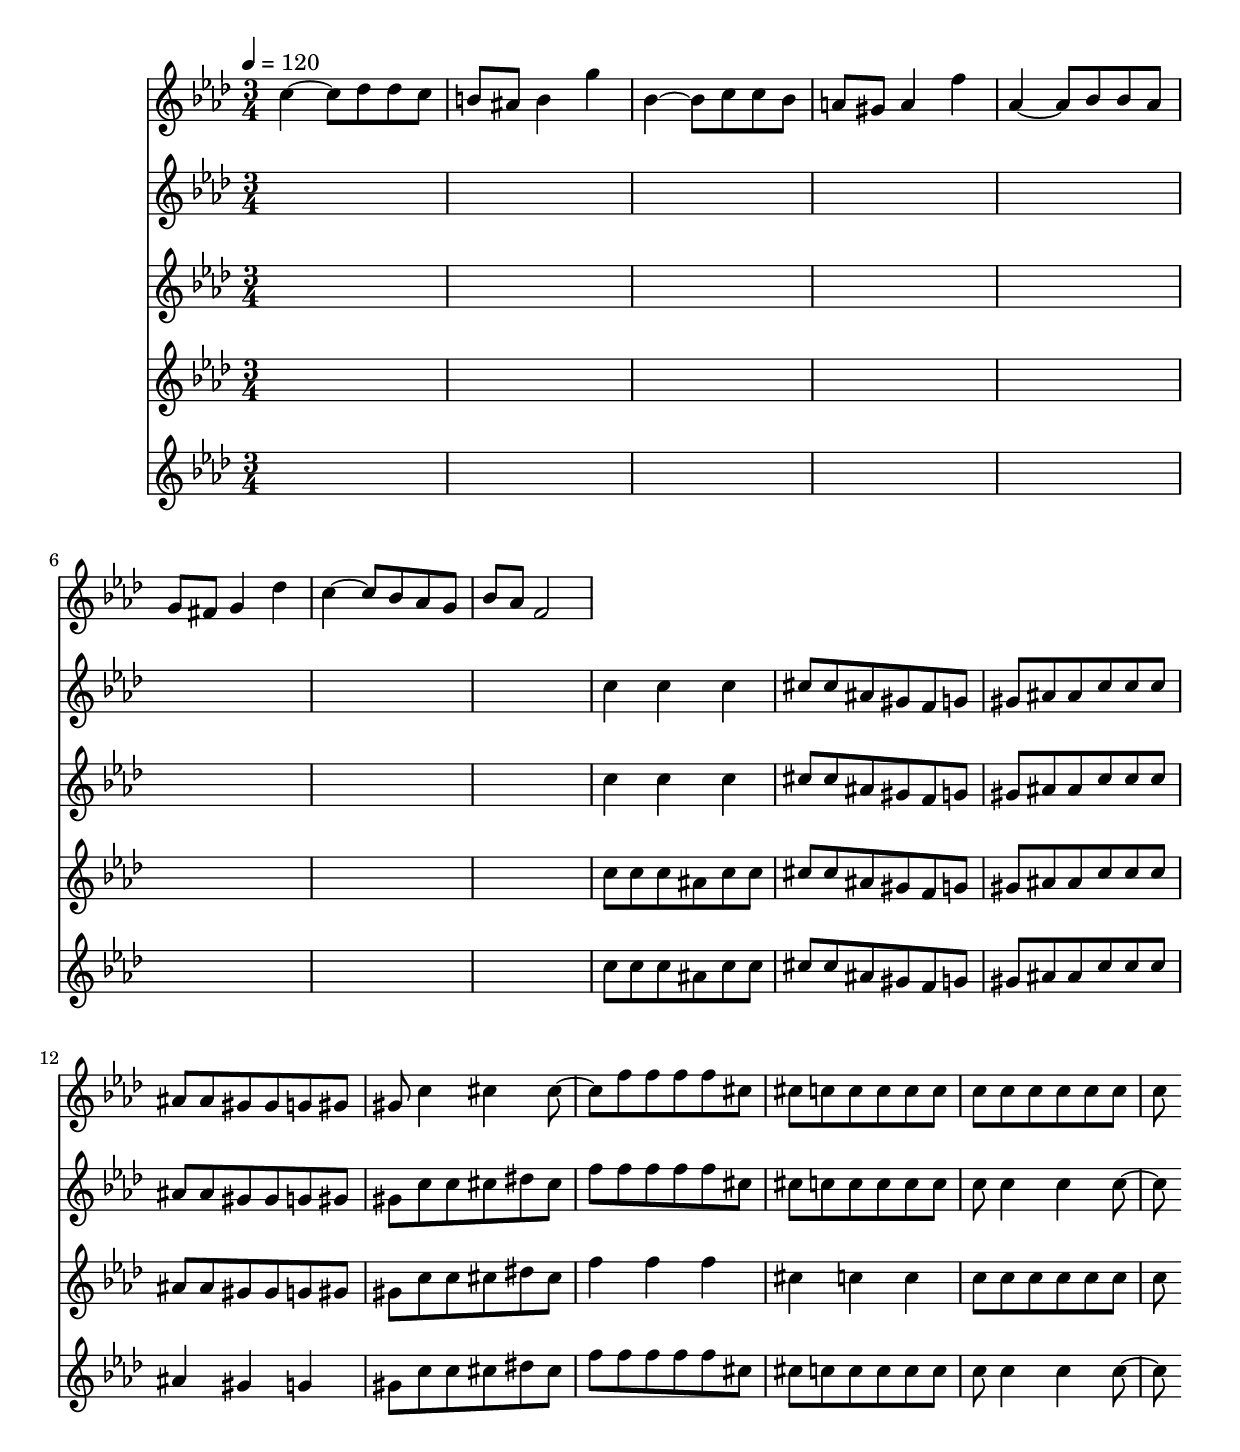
% Made by the SchillingerApplication of Vassar College 
\version "2.7.38"
\include "english.ly"



\clef treble

trackAchannelA = \relative c'' {

\tempo 4 = 120
\time 3/4
\key f \minor

c4 ~ c8 df df c |
b8 as b4 g' |
bf,4 ~ bf8 c c bf |
a8 gs a4 f' |
af,4 ~ af8 bf bf af |
g8 fs g4 df' |
c4 ~ c8 bf8 af g |
bf8 af f2

}


trackA = << 
   \context Voice = channelA \trackAchannelA 
>> 


trackBchannelA = {

\tempo 4 = 120
\time 3/4
\key f \minor

s1*8*3/4
c''4 c''4 c''4 |
cs''8 cs''8 as'8 gs'8 f'8 g'8 |
gs'8 as'8 as'8 c''8 c''8 c''8 |
as'8 as'8 gs'8 gs'8 g'8 gs'8 |
gs'8 c''4 cs''4 cs''8 ~ |
cs''8 f''8 f''8 f''8 f''8 cs''8 |
cs''8 c''8 c''8 c''8 c''8 c''8 |
c''8 c''8 c''8 c''8 c''8 c''8 |
c''8 
}



trackB = << 
  \context Voice = channelA\trackBchannelA 
>>


trackCchannelA = {

\tempo 4 = 120
\time 3/4
\key f \minor

s1*8*3/4
c''4 c''4 c''4 |
cs''8 cs''8 as'8 gs'8 f'8 g'8 |
gs'8 as'8 as'8 c''8 c''8 c''8 |
as'8 as'8 gs'8 gs'8 g'8 gs'8 |
gs'8 c''8 c''8 cs''8 ds''8 cs''8 |
f''8 f''8 f''8 f''8 f''8 cs''8 |
cs''8 c''8 c''8 c''8 c''8 c''8 |
c''8 c''4 c''4 c''8 ~ |
c''8 
}



trackC = << 
  \context Voice = channelA\trackCchannelA 
>>


trackDchannelA = {

\tempo 4 = 120
\time 3/4
\key f \minor

s1*8*3/4
c''8 c''8 c''8 as'8 c''8 c''8 |
cs''8 cs''8 as'8 gs'8 f'8 g'8 |
gs'8 as'8 as'8 c''8 c''8 c''8 |
as'8 as'8 gs'8 gs'8 g'8 gs'8 |
gs'8 c''8 c''8 cs''8 ds''8 cs''8 |
f''4 f''4 f''4 |
cs''4 c''4 c''4 |
c''8 c''8 c''8 c''8 c''8 c''8 |
c''8 
}



trackD = << 
  \context Voice = channelA\trackDchannelA 
>>


trackEchannelA = {

\tempo 4 = 120
\time 3/4
\key f \minor

s1*8*3/4
c''8 c''8 c''8 as'8 c''8 c''8 |
cs''8 cs''8 as'8 gs'8 f'8 g'8 |
gs'8 as'8 as'8 c''8 c''8 c''8 |
as'4 gs'4 g'4 |
gs'8 c''8 c''8 cs''8 ds''8 cs''8 |
f''8 f''8 f''8 f''8 f''8 cs''8 |
cs''8 c''8 c''8 c''8 c''8 c''8 |
c''8 c''4 c''4 c''8 ~ |
c''8 
}



trackE = << 
  \context Voice = channelA\trackEchannelA 
>>


\score {

  <<
  \context Staff=trackA \trackA
  \context Staff=trackB \trackB
  \context Staff=trackC \trackC
  \context Staff=trackD \trackD
  \context Staff=trackE \trackE
  >>

  \layout {}
  \midi {}

}